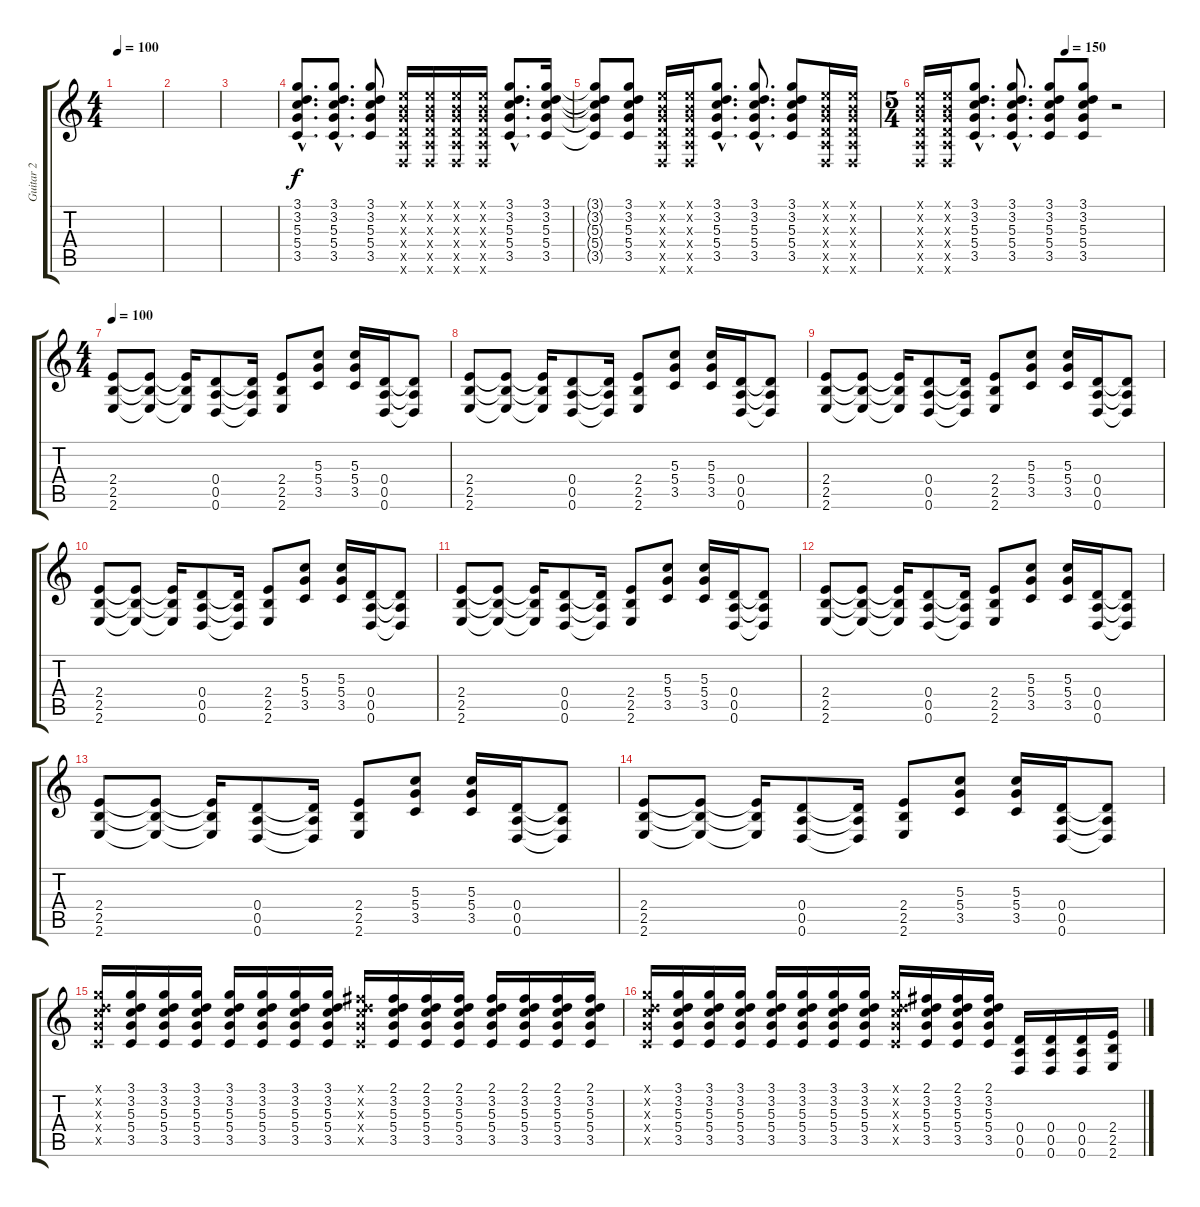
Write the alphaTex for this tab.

\track ("Guitar 2" "Guitar 2") {instrument overdrivenguitar}
\staff {score tabs}
\tuning (E4 B3 G3 D3 A2 D2) {hide}
\ts (4 4)
\tempo 100
\clef g2
\ks c
|
|
|
(3.1{hac} 3.2{hac} 5.3{hac} 5.4{hac} 3.5{hac}).8{d} (3.1{hac} 3.2{hac} 5.3{hac} 5.4{hac} 3.5{hac}).8{d} (3.1 3.2 5.3 5.4 3.5).8 (0.1{x} 0.2{x} 0.3{x} 0.4{x} 0.5{x} 0.6{x}).16 (0.1{x} 0.2{x} 0.3{x} 0.4{x} 0.5{x} 0.6{x}).16 (0.1{x} 0.2{x} 0.3{x} 0.4{x} 0.5{x} 0.6{x}).16 (0.1{x} 0.2{x} 0.3{x} 0.4{x} 0.5{x} 0.6{x}).16 (3.1{hac} 3.2{hac} 5.3{hac} 5.4{hac} 3.5{hac}).8{d} (3.1 3.2 5.3 5.4 3.5).16 |
(3.1{t} 3.2{t} 5.3{t} 5.4{t} 3.5{t}).8 (3.1 3.2 5.3 5.4 3.5).8 (0.1{x} 0.2{x} 0.3{x} 0.4{x} 0.5{x} 0.6{x}).16 (0.1{x} 0.2{x} 0.3{x} 0.4{x} 0.5{x} 0.6{x}).16 (3.1{hac} 3.2{hac} 5.3{hac} 5.4{hac} 3.5{hac}).8{d} (3.1{hac} 3.2{hac} 5.3{hac} 5.4{hac} 3.5{hac}).8{d} (3.1 3.2 5.3 5.4 3.5).8 (0.1{x} 0.2{x} 0.3{x} 0.4{x} 0.5{x} 0.6{x}).16 (0.1{x} 0.2{x} 0.3{x} 0.4{x} 0.5{x} 0.6{x}).16 |
\ts (5 4)
\tempo (140 0.6)
\tempo (150 0.6)
(0.1{x} 0.2{x} 0.3{x} 0.4{x} 0.5{x} 0.6{x}).16 (0.1{x} 0.2{x} 0.3{x} 0.4{x} 0.5{x} 0.6{x}).16 (3.1{hac} 3.2{hac} 5.3{hac} 5.4{hac} 3.5{hac}).8{d} (3.1{hac} 3.2{hac} 5.3{hac} 5.4{hac} 3.5{hac}).8{d} (3.1 3.2 5.3 5.4 3.5).8 (3.1 3.2 5.3 5.4 3.5).8 r.2 |
\ts (4 4)
\tempo 100
(2.4 2.5 2.6).8 (2.4{t} 2.5{t} 2.6{t}).8 (2.4{t} 2.5{t} 2.6{t}).16 (0.4 0.5 0.6).8 (0.4{t} 0.5{t} 0.6{t}).16 (2.4 2.5 2.6).8 (5.3 5.4 3.5).8 (5.3 5.4 3.5).16 (0.4 0.5 0.6).16 (0.4{t} 0.5{t} 0.6{t}).8 |
(2.4 2.5 2.6).8 (2.4{t} 2.5{t} 2.6{t}).8 (2.4{t} 2.5{t} 2.6{t}).16 (0.4 0.5 0.6).8 (0.4{t} 0.5{t} 0.6{t}).16 (2.4 2.5 2.6).8 (5.3 5.4 3.5).8 (5.3 5.4 3.5).16 (0.4 0.5 0.6).16 (0.4{t} 0.5{t} 0.6{t}).8 |
(2.4 2.5 2.6).8 (2.4{t} 2.5{t} 2.6{t}).8 (2.4{t} 2.5{t} 2.6{t}).16 (0.4 0.5 0.6).8 (0.4{t} 0.5{t} 0.6{t}).16 (2.4 2.5 2.6).8 (5.3 5.4 3.5).8 (5.3 5.4 3.5).16 (0.4 0.5 0.6).16 (0.4{t} 0.5{t} 0.6{t}).8 |
(2.4 2.5 2.6).8 (2.4{t} 2.5{t} 2.6{t}).8 (2.4{t} 2.5{t} 2.6{t}).16 (0.4 0.5 0.6).8 (0.4{t} 0.5{t} 0.6{t}).16 (2.4 2.5 2.6).8 (5.3 5.4 3.5).8 (5.3 5.4 3.5).16 (0.4 0.5 0.6).16 (0.4{t} 0.5{t} 0.6{t}).8 |
(2.4 2.5 2.6).8 (2.4{t} 2.5{t} 2.6{t}).8 (2.4{t} 2.5{t} 2.6{t}).16 (0.4 0.5 0.6).8 (0.4{t} 0.5{t} 0.6{t}).16 (2.4 2.5 2.6).8 (5.3 5.4 3.5).8 (5.3 5.4 3.5).16 (0.4 0.5 0.6).16 (0.4{t} 0.5{t} 0.6{t}).8 |
(2.4 2.5 2.6).8 (2.4{t} 2.5{t} 2.6{t}).8 (2.4{t} 2.5{t} 2.6{t}).16 (0.4 0.5 0.6).8 (0.4{t} 0.5{t} 0.6{t}).16 (2.4 2.5 2.6).8 (5.3 5.4 3.5).8 (5.3 5.4 3.5).16 (0.4 0.5 0.6).16 (0.4{t} 0.5{t} 0.6{t}).8 |
(2.4 2.5 2.6).8 (2.4{t} 2.5{t} 2.6{t}).8 (2.4{t} 2.5{t} 2.6{t}).16 (0.4 0.5 0.6).8 (0.4{t} 0.5{t} 0.6{t}).16 (2.4 2.5 2.6).8 (5.3 5.4 3.5).8 (5.3 5.4 3.5).16 (0.4 0.5 0.6).16 (0.4{t} 0.5{t} 0.6{t}).8 |
(2.4 2.5 2.6).8 (2.4{t} 2.5{t} 2.6{t}).8 (2.4{t} 2.5{t} 2.6{t}).16 (0.4 0.5 0.6).8 (0.4{t} 0.5{t} 0.6{t}).16 (2.4 2.5 2.6).8 (5.3 5.4 3.5).8 (5.3 5.4 3.5).16 (0.4 0.5 0.6).16 (0.4{t} 0.5{t} 0.6{t}).8 |
(3.1{x} 3.2{x} 5.3{x} 5.4{x} 3.5{x}).16 (3.1 3.2 5.3 5.4 3.5).16 (3.1 3.2 5.3 5.4 3.5).16 (3.1 3.2 5.3 5.4 3.5).16 (3.1 3.2 5.3 5.4 3.5).16 (3.1 3.2 5.3 5.4 3.5).16 (3.1 3.2 5.3 5.4 3.5).16 (3.1 3.2 5.3 5.4 3.5).16 (2.1{x} 3.2{x} 5.3{x} 5.4{x} 3.5{x}).16 (2.1 3.2 5.3 5.4 3.5).16 (2.1 3.2 5.3 5.4 3.5).16 (2.1 3.2 5.3 5.4 3.5).16 (2.1 3.2 5.3 5.4 3.5).16 (2.1 3.2 5.3 5.4 3.5).16 (2.1 3.2 5.3 5.4 3.5).16 (2.1 3.2 5.3 5.4 3.5).16 |
(3.1{x} 3.2{x} 5.3{x} 5.4{x} 3.5{x}).16 (3.1 3.2 5.3 5.4 3.5).16 (3.1 3.2 5.3 5.4 3.5).16 (3.1 3.2 5.3 5.4 3.5).16 (3.1 3.2 5.3 5.4 3.5).16 (3.1 3.2 5.3 5.4 3.5).16 (3.1 3.2 5.3 5.4 3.5).16 (3.1 3.2 5.3 5.4 3.5).16 (3.1{x} 3.2{x} 5.3{x} 5.4{x} 3.5{x}).16 (2.1 3.2 5.3 5.4 3.5).16 (2.1 3.2 5.3 5.4 3.5).16 (2.1 3.2 5.3 5.4 3.5).16 (0.4 0.5 0.6).16 (0.4 0.5 0.6).16 (0.4 0.5 0.6).16 (2.4 2.5 2.6).16
